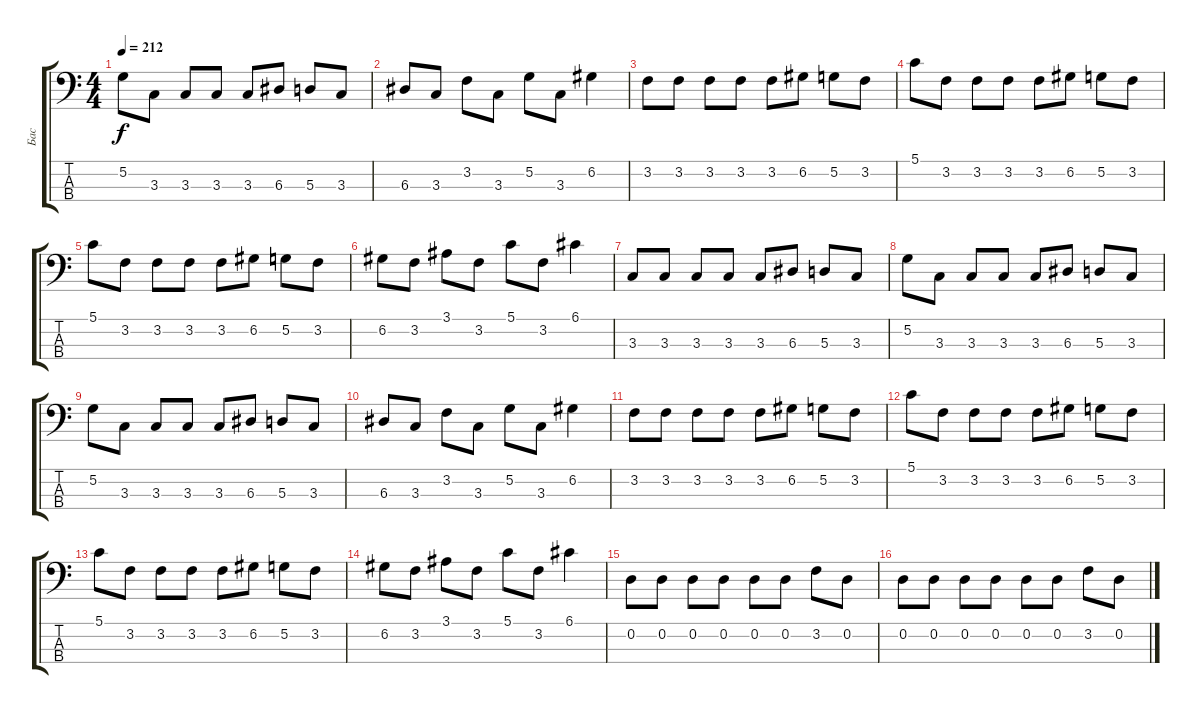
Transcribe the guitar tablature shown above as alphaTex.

\track ("Бас" "Бас") {instrument electricbassfinger}
\staff {score tabs}
\tuning (G2 D2 A1 E1) {hide}
\ts (4 4)
\tempo 212
\clef f4
\ks c
5.2.8{dy f} 3.3.8 3.3.8 3.3.8 3.3.8 6.3.8 5.3.8 3.3.8 |
6.3.8 3.3.8 3.2.8 3.3.8 5.2.8 3.3.8 6.2.4 |
3.2.8 3.2.8 3.2.8 3.2.8 3.2.8 6.2.8 5.2.8 3.2.8 |
5.1.8 3.2.8 3.2.8 3.2.8 3.2.8 6.2.8 5.2.8 3.2.8 |
5.1.8 3.2.8 3.2.8 3.2.8 3.2.8 6.2.8 5.2.8 3.2.8 |
6.2.8 3.2.8 3.1.8 3.2.8 5.1.8 3.2.8 6.1.4 |
3.3.8 3.3.8 3.3.8 3.3.8 3.3.8 6.3.8 5.3.8 3.3.8 |
5.2.8 3.3.8 3.3.8 3.3.8 3.3.8 6.3.8 5.3.8 3.3.8 |
5.2.8 3.3.8 3.3.8 3.3.8 3.3.8 6.3.8 5.3.8 3.3.8 |
6.3.8 3.3.8 3.2.8 3.3.8 5.2.8 3.3.8 6.2.4 |
3.2.8 3.2.8 3.2.8 3.2.8 3.2.8 6.2.8 5.2.8 3.2.8 |
5.1.8 3.2.8 3.2.8 3.2.8 3.2.8 6.2.8 5.2.8 3.2.8 |
5.1.8 3.2.8 3.2.8 3.2.8 3.2.8 6.2.8 5.2.8 3.2.8 |
6.2.8 3.2.8 3.1.8 3.2.8 5.1.8 3.2.8 6.1.4 |
0.2.8 0.2.8 0.2.8 0.2.8 0.2.8 0.2.8 3.2.8 0.2.8 |
0.2.8 0.2.8 0.2.8 0.2.8 0.2.8 0.2.8 3.2.8 0.2.8
